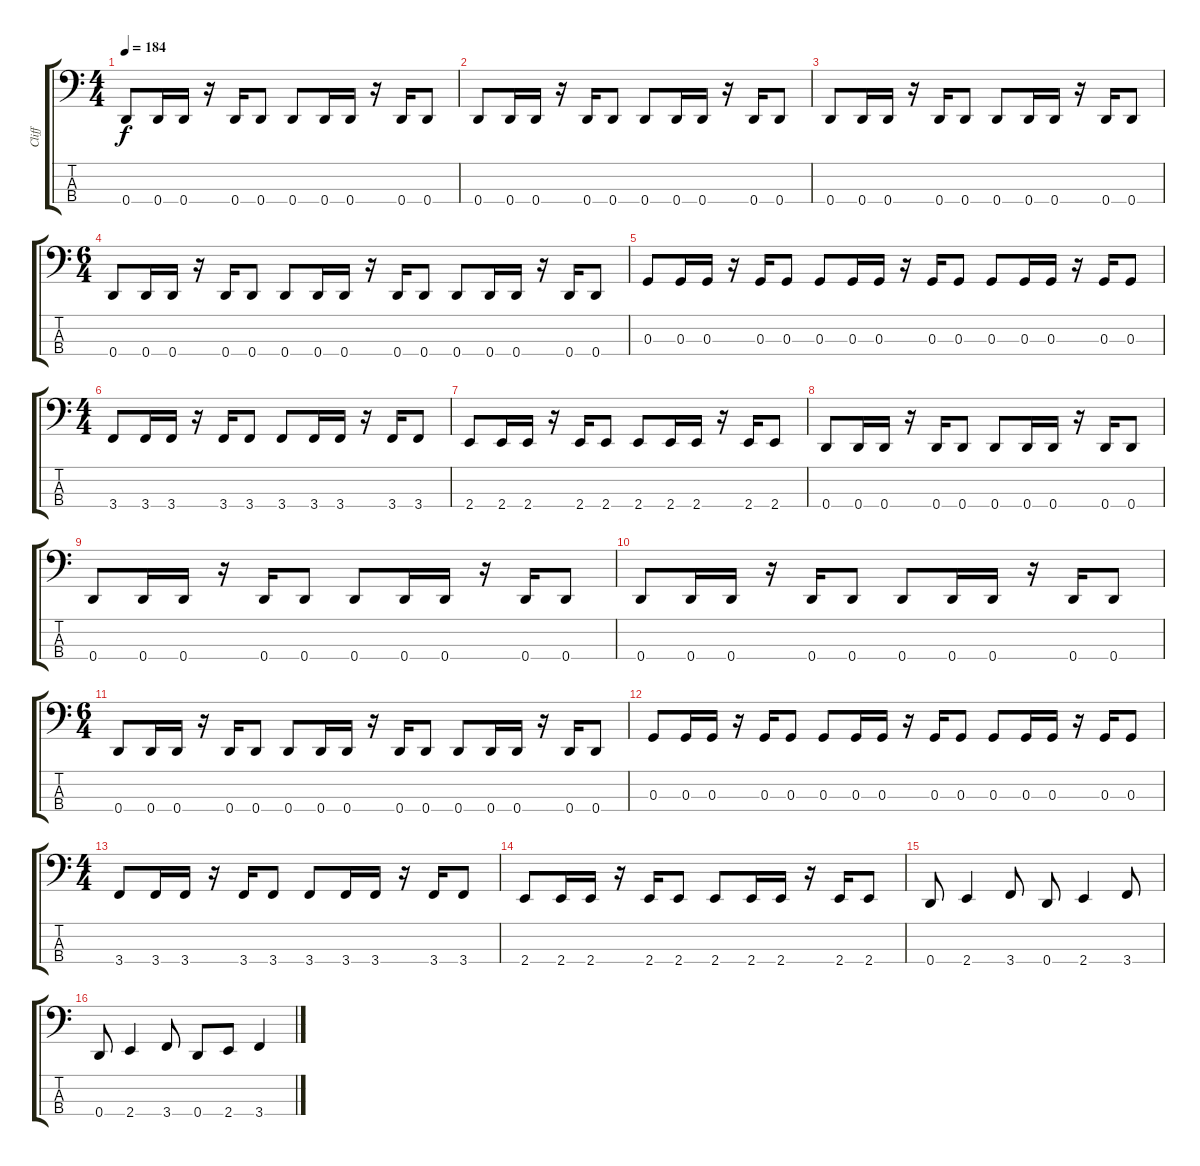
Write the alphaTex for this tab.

\track ("Cliff" "Cliff") {instrument electricbassfinger}
\staff {score tabs}
\tuning (F2 C2 G1 D1) {hide}
\ts (4 4)
\tempo 184
\clef f4
\ks c
0.4.8{dy f} 0.4.16 0.4.16 r.16 0.4.16 0.4.8 0.4.8 0.4.16 0.4.16 r.16 0.4.16 0.4.8 |
0.4.8 0.4.16 0.4.16 r.16 0.4.16 0.4.8 0.4.8 0.4.16 0.4.16 r.16 0.4.16 0.4.8 |
0.4.8 0.4.16 0.4.16 r.16 0.4.16 0.4.8 0.4.8 0.4.16 0.4.16 r.16 0.4.16 0.4.8 |
\ts (6 4)
0.4.8 0.4.16 0.4.16 r.16 0.4.16 0.4.8 0.4.8 0.4.16 0.4.16 r.16 0.4.16 0.4.8 0.4.8 0.4.16 0.4.16 r.16 0.4.16 0.4.8 |
0.3.8 0.3.16 0.3.16 r.16 0.3.16 0.3.8 0.3.8 0.3.16 0.3.16 r.16 0.3.16 0.3.8 0.3.8 0.3.16 0.3.16 r.16 0.3.16 0.3.8 |
\ts (4 4)
3.4.8 3.4.16 3.4.16 r.16 3.4.16 3.4.8 3.4.8 3.4.16 3.4.16 r.16 3.4.16 3.4.8 |
2.4.8 2.4.16 2.4.16 r.16 2.4.16 2.4.8 2.4.8 2.4.16 2.4.16 r.16 2.4.16 2.4.8 |
0.4.8 0.4.16 0.4.16 r.16 0.4.16 0.4.8 0.4.8 0.4.16 0.4.16 r.16 0.4.16 0.4.8 |
0.4.8 0.4.16 0.4.16 r.16 0.4.16 0.4.8 0.4.8 0.4.16 0.4.16 r.16 0.4.16 0.4.8 |
0.4.8 0.4.16 0.4.16 r.16 0.4.16 0.4.8 0.4.8 0.4.16 0.4.16 r.16 0.4.16 0.4.8 |
\ts (6 4)
0.4.8 0.4.16 0.4.16 r.16 0.4.16 0.4.8 0.4.8 0.4.16 0.4.16 r.16 0.4.16 0.4.8 0.4.8 0.4.16 0.4.16 r.16 0.4.16 0.4.8 |
0.3.8 0.3.16 0.3.16 r.16 0.3.16 0.3.8 0.3.8 0.3.16 0.3.16 r.16 0.3.16 0.3.8 0.3.8 0.3.16 0.3.16 r.16 0.3.16 0.3.8 |
\ts (4 4)
3.4.8 3.4.16 3.4.16 r.16 3.4.16 3.4.8 3.4.8 3.4.16 3.4.16 r.16 3.4.16 3.4.8 |
2.4.8 2.4.16 2.4.16 r.16 2.4.16 2.4.8 2.4.8 2.4.16 2.4.16 r.16 2.4.16 2.4.8 |
0.4.8 2.4.4 3.4.8 0.4.8 2.4.4 3.4.8 |
0.4.8 2.4.4 3.4.8 0.4.8 2.4.8 3.4.4
